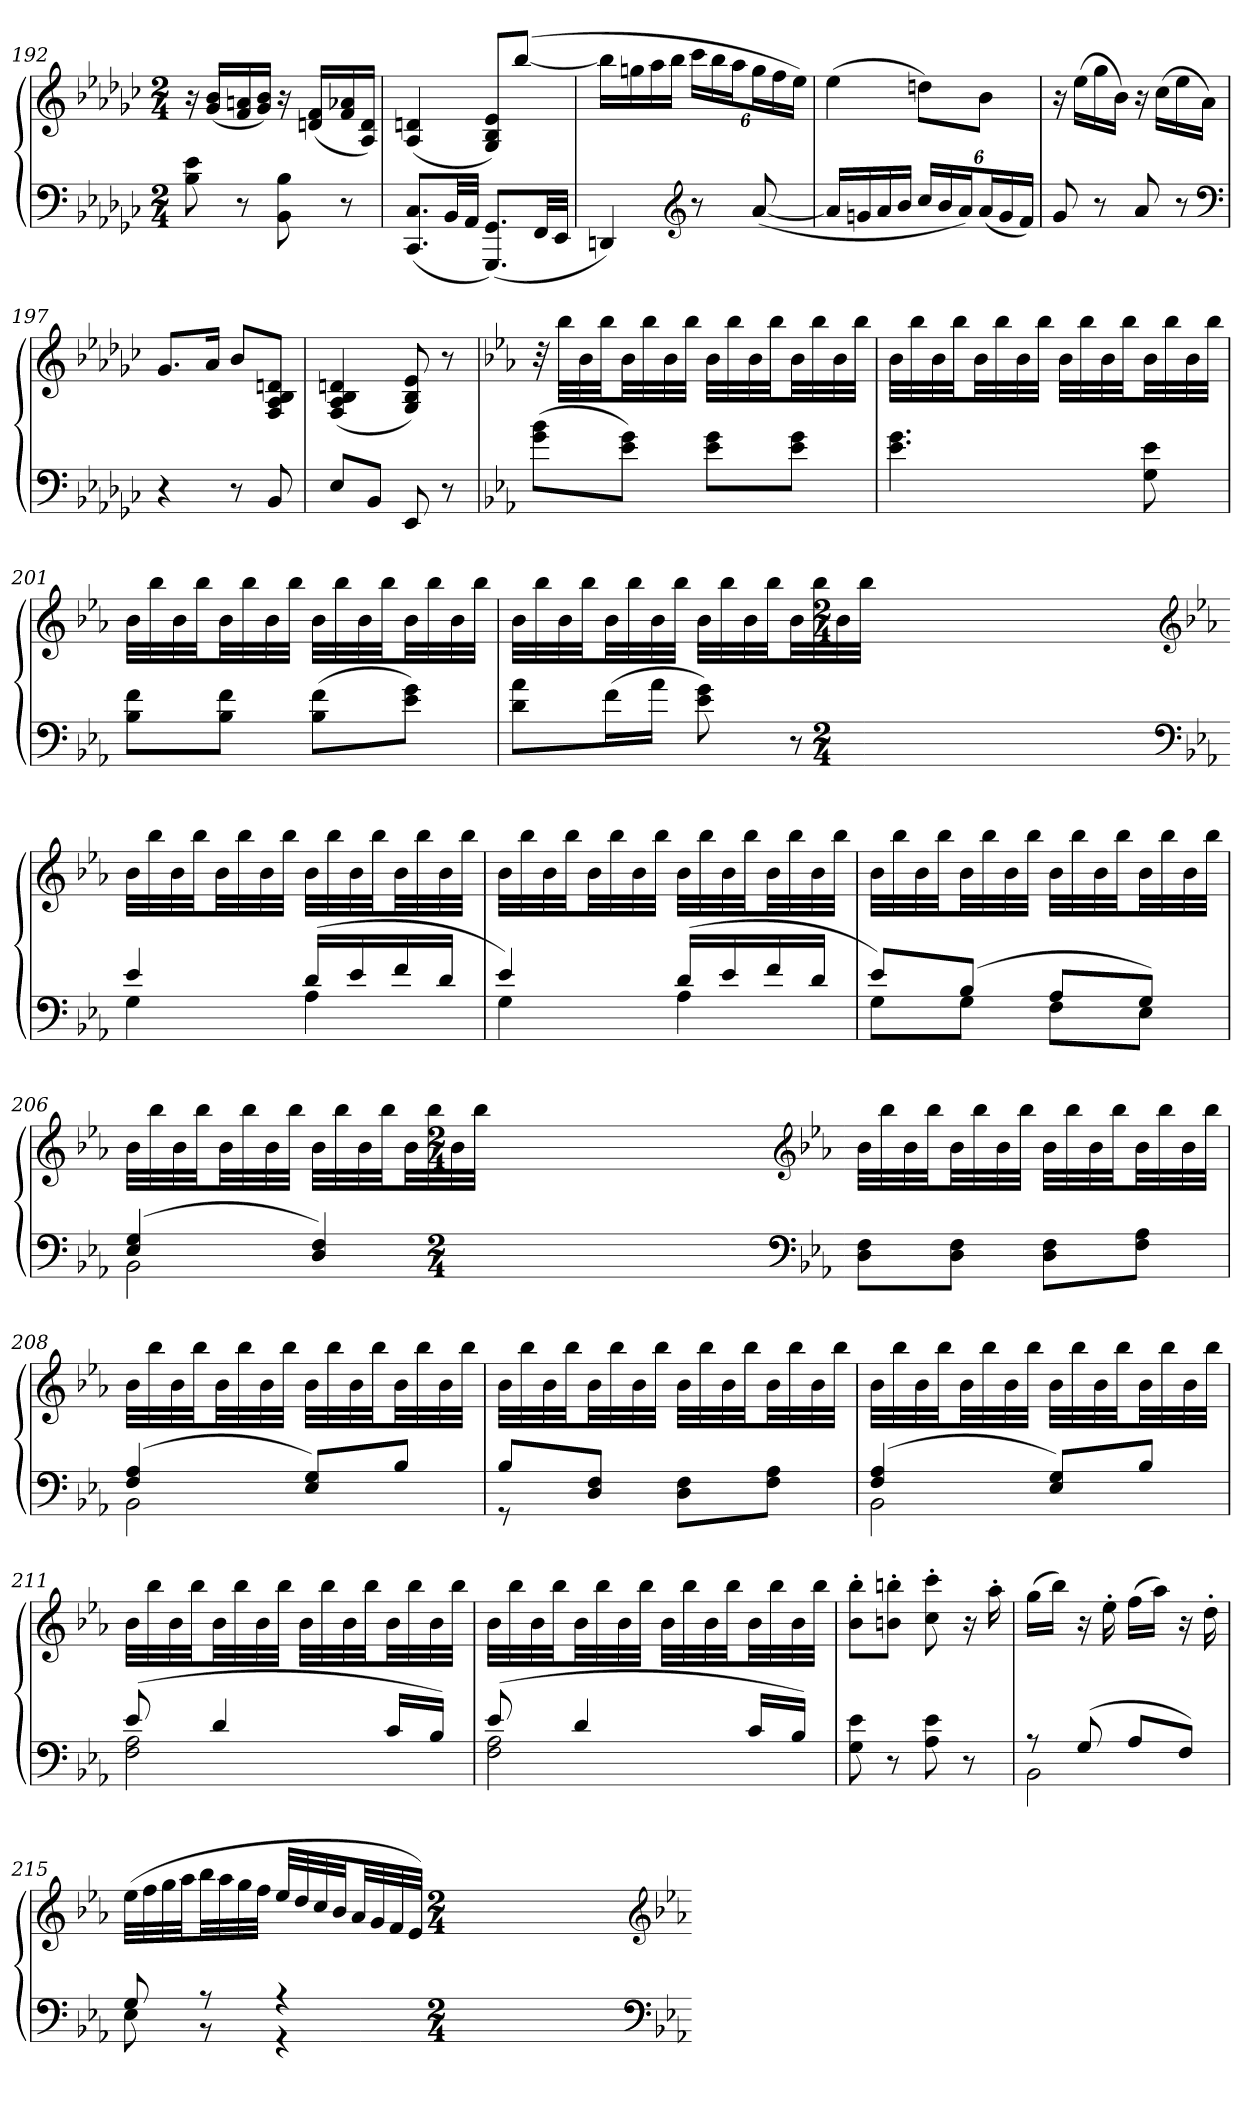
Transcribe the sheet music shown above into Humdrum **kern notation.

**kern	**kern
*part1	*part1
*staff2	*staff1
*clefF4	*clefG2
*k[b-e-a-d-g-c-]	*k[b-e-a-d-g-c-]
*M2/4	*M2/4
=192	=192
8B- 8e-	16r
.	(16g- 16b-LL
8r	16f 16an
.	16g- 16b-JJ)
8BB- 8B-	16r
.	(16dn 16fLL
8r	16f 16a-X
.	16A- 16dJJ)
=193	=193
(8.CC- 8.C-L	(4A- 4dn
32BB-LL	.
32AA-JJJ	.
(8.GGG- 8.GG-L)	8G- 8B- 8e-L)
.	([8bb-J
32FFLL	.
32EE-JJJ	.
=	=
4DDn)	16bb-LL]
.	16ggn
.	16aa-
.	16bb-JJ
*clefG2	*
8r	24ccc-LL
.	24bb-
.	24aa-J
([8a-	24ggL
.	24ff
.	24ee-JJ)
=195	=195
16a-LL]	(4ee-
16gn	.
16a-	.
16b-JJ	.
24cc-LL	8ddnL)
24b-	.
24a-J)	.
(24a-L	8b-J
24g	.
24fJJ)	.
=196	=196
8g-	16r
.	(16ee-LL
8r	16gg-
.	16b-JJ)
8a-	16r
.	(16cc-LL
8r	16ee-
.	16a-JJ)
*clefF4	*
=197	=197
4r	8.g-L
.	16a-Jk
8r	8b-L
8BB-	8F 8A- 8B- 8dnJ
=198	=198
8E-L	(4F 4A- 4B- 4dn
8BB-J	.
8EE-	8G- 8B- 8e-)
8r	8r
=	=
*k[b-e-a-]	*k[b-e-a-]
(8g 8b-L	32r
.	32bb-LLL
.	32b-
.	32bb-JJ
8e- 8gJ)	32b-LL
.	32bb-
.	32b-
.	32bb-JJJ
8e- 8gL	32b-LLL
.	32bb-
.	32b-
.	32bb-JJ
8e- 8gJ	32b-LL
.	32bb-
.	32b-
.	32bb-JJJ
=200	=200
4.e- 4.g	32b-LLL
.	32bb-
.	32b-
.	32bb-JJ
.	32b-LL
.	32bb-
.	32b-
.	32bb-JJJ
.	32b-LLL
.	32bb-
.	32b-
.	32bb-JJ
8G 8e-	32b-LL
.	32bb-
.	32b-
.	32bb-JJJ
=201	=201
8B- 8fL	32b-LLL
.	32bb-
.	32b-
.	32bb-JJ
8B- 8fJ	32b-LL
.	32bb-
.	32b-
.	32bb-JJJ
(8B- 8fL	32b-LLL
.	32bb-
.	32b-
.	32bb-JJ
8e- 8gJ)	32b-LL
.	32bb-
.	32b-
.	32bb-JJJ
=202	=202
8d 8a-L	32b-LLL
.	32bb-
.	32b-
.	32bb-JJ
(16fL	32b-LL
.	32bb-
16a-JJ	32b-
.	32bb-JJJ
8e- 8g)	32b-LLL
.	32bb-
.	32b-
.	32bb-JJ
8r	32b-LL
.	32bb-
.	32b-
.	32bb-JJJ
*clefF4	*clefG2
*k[b-e-a-]	*k[b-e-a-]
*M2/4	*M2/4
=-	=-
*^	*
4e-	4G	32b-LLL
.	.	32bb-
.	.	32b-
.	.	32bb-JJ
.	.	32b-LL
.	.	32bb-
.	.	32b-
.	.	32bb-JJJ
(16dLL	4A-	32b-LLL
.	.	32bb-
16e-	.	32b-
.	.	32bb-JJ
16f	.	32b-LL
.	.	32bb-
16dJJ	.	32b-
.	.	32bb-JJJ
=204	=204	=204
4e-)	4G	32b-LLL
.	.	32bb-
.	.	32b-
.	.	32bb-JJ
.	.	32b-LL
.	.	32bb-
.	.	32b-
.	.	32bb-JJJ
(16dLL	4A-	32b-LLL
.	.	32bb-
16e-	.	32b-
.	.	32bb-JJ
16f	.	32b-LL
.	.	32bb-
16dJJ	.	32b-
.	.	32bb-JJJ
=205	=205	=205
8e-L)	8GL	32b-LLL
.	.	32bb-
.	.	32b-
.	.	32bb-JJ
(8B-J	8GJ	32b-LL
.	.	32bb-
.	.	32b-
.	.	32bb-JJJ
8A-L	8FL	32b-LLL
.	.	32bb-
.	.	32b-
.	.	32bb-JJ
8GJ)	8E-J	32b-LL
.	.	32bb-
.	.	32b-
.	.	32bb-JJJ
=206	=206	=206
(4E- 4G	2BB-	32b-LLL
.	.	32bb-
.	.	32b-
.	.	32bb-JJ
.	.	32b-LL
.	.	32bb-
.	.	32b-
.	.	32bb-JJJ
4D 4F)	.	32b-LLL
.	.	32bb-
.	.	32b-
.	.	32bb-JJ
.	.	32b-LL
.	.	32bb-
.	.	32b-
.	.	32bb-JJJ
*v	*v	*
*clefF4	*clefG2
*k[b-e-a-]	*k[b-e-a-]
*M2/4	*M2/4
=-	=-
8D 8FL	32b-LLL
.	32bb-
.	32b-
.	32bb-JJ
8D 8FJ	32b-LL
.	32bb-
.	32b-
.	32bb-JJJ
8D 8FL	32b-LLL
.	32bb-
.	32b-
.	32bb-JJ
8F 8A-J	32b-LL
.	32bb-
.	32b-
.	32bb-JJJ
=208	=208
*^	*
(4F 4A-	2BB-	32b-LLL
.	.	32bb-
.	.	32b-
.	.	32bb-JJ
.	.	32b-LL
.	.	32bb-
.	.	32b-
.	.	32bb-JJJ
8E- 8GL)	.	32b-LLL
.	.	32bb-
.	.	32b-
.	.	32bb-JJ
8B-J	.	32b-LL
.	.	32bb-
.	.	32b-
.	.	32bb-JJJ
=209	=209	=209
8B-L	8r	32b-LLL
.	.	32bb-
.	.	32b-
.	.	32bb-JJ
8D 8FJ	4.ryy	32b-LL
.	.	32bb-
.	.	32b-
.	.	32bb-JJJ
8D 8FL	.	32b-LLL
.	.	32bb-
.	.	32b-
.	.	32bb-JJ
8F 8A-J	.	32b-LL
.	.	32bb-
.	.	32b-
.	.	32bb-JJJ
=210	=210	=210
(4F 4A-	2BB-	32b-LLL
.	.	32bb-
.	.	32b-
.	.	32bb-JJ
.	.	32b-LL
.	.	32bb-
.	.	32b-
.	.	32bb-JJJ
8E- 8GL)	.	32b-LLL
.	.	32bb-
.	.	32b-
.	.	32bb-JJ
8B-J	.	32b-LL
.	.	32bb-
.	.	32b-
.	.	32bb-JJJ
=211	=211	=211
(8e-	2F 2A-	32b-LLL
.	.	32bb-
.	.	32b-
.	.	32bb-JJ
4d	.	32b-LL
.	.	32bb-
.	.	32b-
.	.	32bb-JJJ
.	.	32b-LLL
.	.	32bb-
.	.	32b-
.	.	32bb-JJ
16cLL	.	32b-LL
.	.	32bb-
16B-JJ)	.	32b-
.	.	32bb-JJJ
=212	=212	=212
(8e-	2F 2A-	32b-LLL
.	.	32bb-
.	.	32b-
.	.	32bb-JJ
4d	.	32b-LL
.	.	32bb-
.	.	32b-
.	.	32bb-JJJ
.	.	32b-LLL
.	.	32bb-
.	.	32b-
.	.	32bb-JJ
16cLL	.	32b-LL
.	.	32bb-
16B-JJ)	.	32b-
.	.	32bb-JJJ
*v	*v	*
=213	=213
8G 8e-	8b-' 8bb-'L
8r	8bn' 8bbn'J
8A- 8e-	8cc' 8ccc'
8r	16r
.	16aa-'
=214	=214
*^	*
8r	2BB-	(16ggLL
.	.	16bb-JJ)
(8G	.	16r
.	.	16ee-'
8A-L	.	(16ffLL
.	.	16aa-JJ)
8FJ)	.	16r
.	.	16dd'
=215	=215	=215
8G	8E-	(32ee-LLL
.	.	32ff
.	.	32gg
.	.	32aa-JJ
8r	8r	32bb-LL
.	.	32aa-
.	.	32gg
.	.	32ffJJJ
4r	4r	32ee-LLL
.	.	32dd
.	.	32cc
.	.	32b-JJ
.	.	32a-LL
.	.	32g
.	.	32f
.	.	32e-JJJ)
*v	*v	*
*clefF4	*clefG2
*k[b-e-a-]	*k[b-e-a-]
*M2/4	*M2/4
=-	=-
*-	*-
